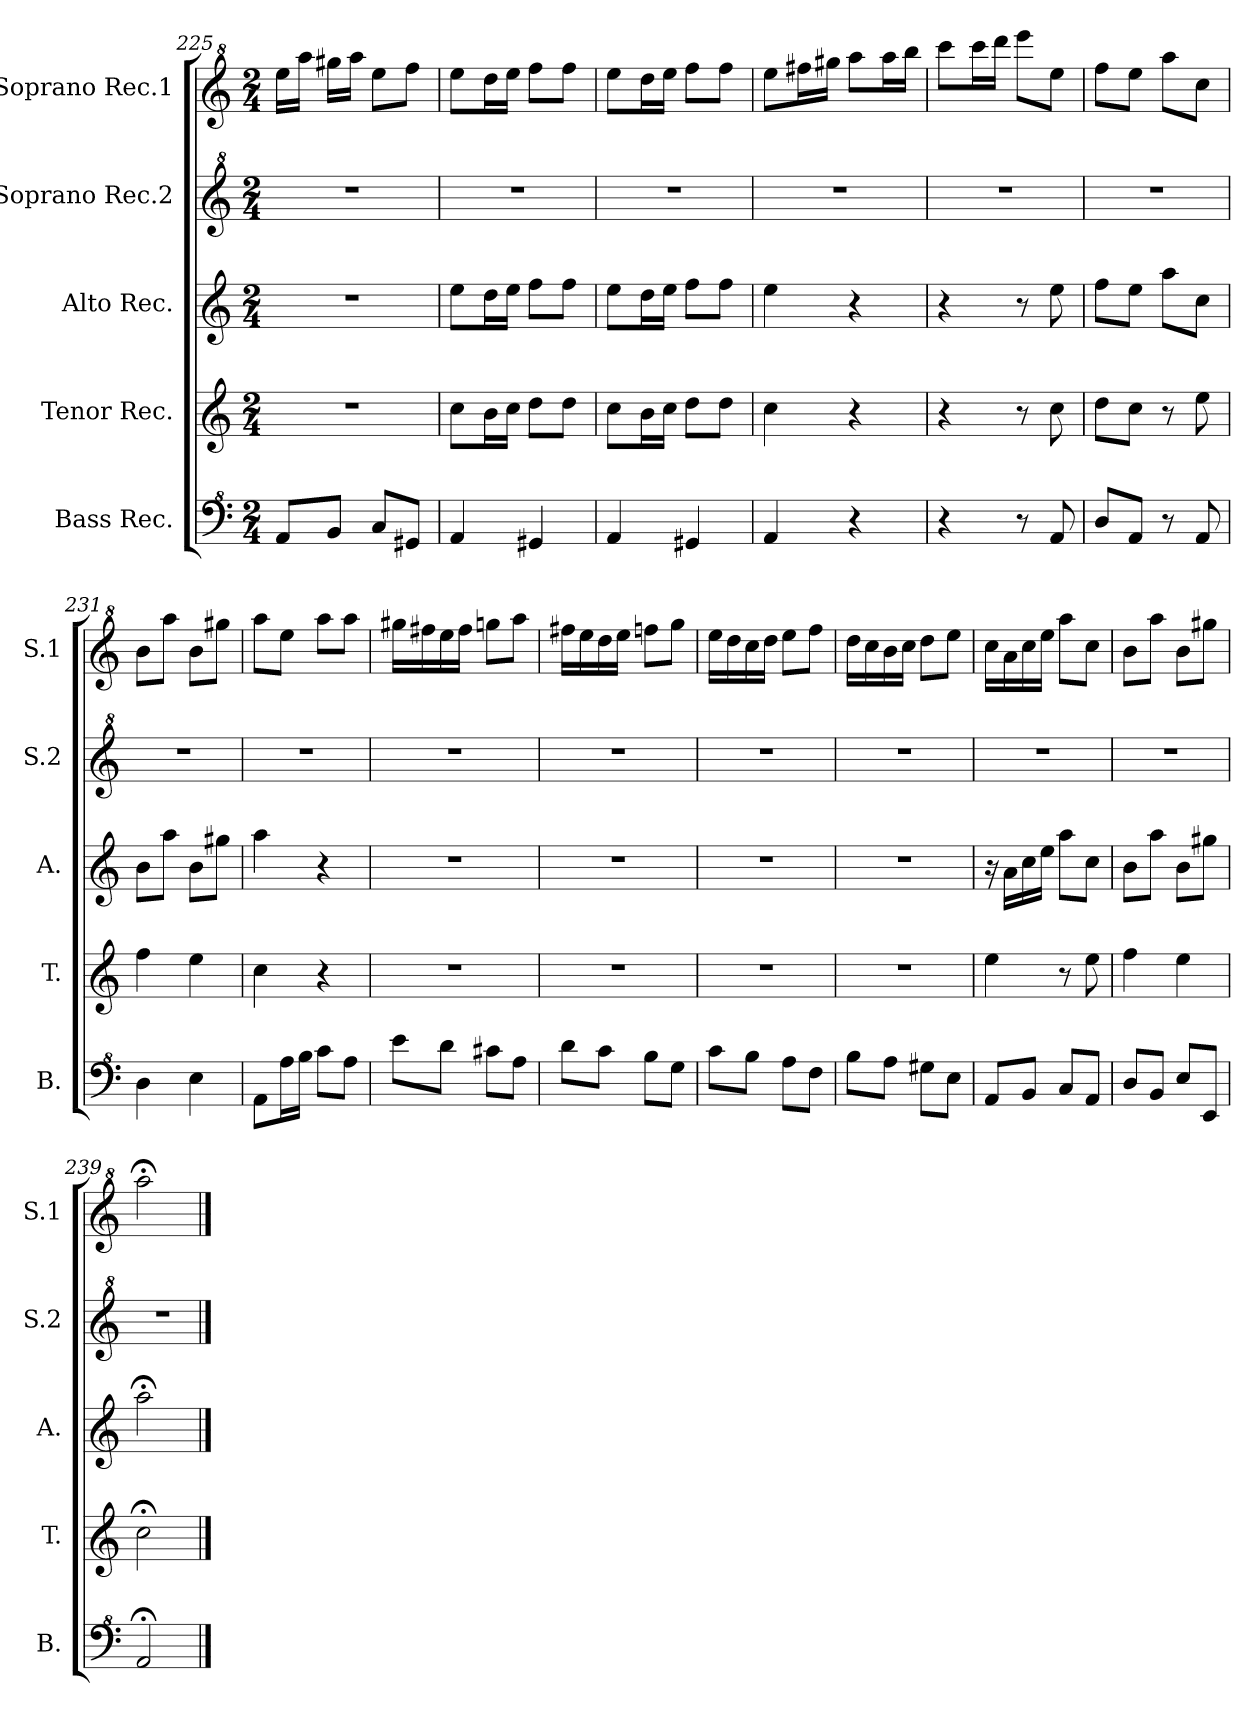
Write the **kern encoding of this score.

**kern	**kern	**kern	**kern	**kern
*part5	*part4	*part3	*part2	*part1
*staff5	*staff4	*staff3	*staff2	*staff1
*I"Bass Rec.	*I"Tenor Rec.	*I"Alto Rec.	*I"Soprano Rec.2	*I"Soprano Rec.1
*I'B.	*I'T.	*I'A.	*I'S.2	*I'S.1
*clefF^4	*clefG2	*clefG2	*clefG^2	*clefG^2
*k[]	*k[]	*k[]	*k[]	*k[]
*M2/4	*M2/4	*M2/4	*M2/4	*M2/4
=225	=225	=225	=225	=225
8A/L	2r	2r	2r	16eee\LL
.	.	.	.	16aaa\JJ
8B/J	.	.	.	16ggg#X\LL
.	.	.	.	16aaa\JJ
8c/L	.	.	.	8eee\L
8G#X/J	.	.	.	8fff\J
=226	=226	=226	=226	=226
4A/	8cc\L	8ee\L	2r	8eee\L
.	16b\L	16dd\L	.	16ddd\L
.	16cc\JJ	16ee\JJ	.	16eee\JJ
4G#X/	8dd\L	8ff\L	.	8fff\L
.	8dd\J	8ff\J	.	8fff\J
=227	=227	=227	=227	=227
4A/	8cc\L	8ee\L	2r	8eee\L
.	16b\L	16dd\L	.	16ddd\L
.	16cc\JJ	16ee\JJ	.	16eee\JJ
4G#X/	8dd\L	8ff\L	.	8fff\L
.	8dd\J	8ff\J	.	8fff\J
=228	=228	=228	=228	=228
4A/	4cc\	4ee\	2r	8eee\L
.	.	.	.	16fff#X\L
.	.	.	.	16ggg#X\JJ
4r	4r	4r	.	8aaa\L
.	.	.	.	16aaa\L
.	.	.	.	16bbb\JJ
=229	=229	=229	=229	=229
4r	4r	4r	2r	8cccc\L
.	.	.	.	16cccc\L
.	.	.	.	16dddd\JJ
8r	8r	8r	.	8eeee\L
8A/	8cc\	8ee\	.	8eee\J
=230	=230	=230	=230	=230
8d/L	8dd\L	8ff\L	2r	8fff\L
8A/J	8cc\J	8ee\J	.	8eee\J
8r	8r	8aa\L	.	8aaa\L
8A/	8ee\	8cc\J	.	8ccc\J
=231	=231	=231	=231	=231
4d\	4ff\	8b\L	2r	8bb\L
.	.	8aa\J	.	8aaa\J
4e\	4ee\	8b\L	.	8bb\L
.	.	8gg#X\J	.	8ggg#X\J
=232	=232	=232	=232	=232
8A\L	4cc\	4aa\	2r	8aaa\L
16a\L	.	.	.	8eee\J
16b\JJ	.	.	.	.
8cc\L	4r	4r	.	8aaa\L
8a\J	.	.	.	8aaa\J
!!LO:LB:g=z
=233	=233	=233	=233	=233
8ee\L	2r	2r	2r	16ggg#X\LL
.	.	.	.	16fff#X\
8dd\J	.	.	.	16eee\
.	.	.	.	16fff#\JJ
8cc#X\L	.	.	.	8gggn\L
8a\J	.	.	.	8aaa\J
=234	=234	=234	=234	=234
8dd\L	2r	2r	2r	16fff#X\LL
.	.	.	.	16eee\
8cc\J	.	.	.	16ddd\
.	.	.	.	16eee\JJ
8b\L	.	.	.	8fffn\L
8g\J	.	.	.	8ggg\J
=235	=235	=235	=235	=235
8cc\L	2r	2r	2r	16eee\LL
.	.	.	.	16ddd\
8b\J	.	.	.	16ccc\
.	.	.	.	16ddd\JJ
8a\L	.	.	.	8eee\L
8f\J	.	.	.	8fff\J
=236	=236	=236	=236	=236
8b\L	2r	2r	2r	16ddd\LL
.	.	.	.	16ccc\
8a\J	.	.	.	16bb\
.	.	.	.	16ccc\JJ
8g#X\L	.	.	.	8ddd\L
8e\J	.	.	.	8eee\J
=237	=237	=237	=237	=237
8A/L	4ee\	16r	2r	16ccc\LL
.	.	16a\LL	.	16aa\
8B/J	.	16cc\	.	16ccc\
.	.	16ee\JJ	.	16eee\JJ
8c/L	8r	8aa\L	.	8aaa\L
8A/J	8ee\	8cc\J	.	8ccc\J
=238	=238	=238	=238	=238
8d/L	4ff\	8b\L	2r	8bb\L
8B/J	.	8aa\J	.	8aaa\J
8e/L	4ee\	8b\L	.	8bb\L
8E/J	.	8gg#X\J	.	8ggg#X\J
=239	=239	=239	=239	=239
2A;</	2cc;<\	2aa;<\	2r	2aaa;<\
==	==	==	==	==
*-	*-	*-	*-	*-
